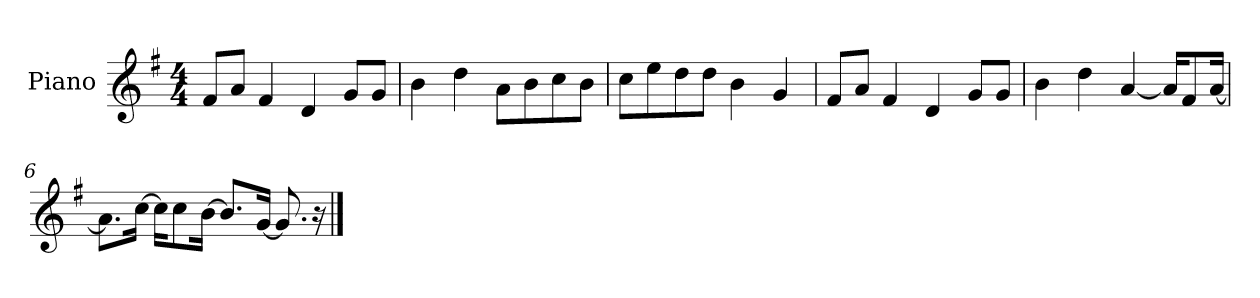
**kern
*part1
*staff1
*I"Piano
*I'P-no
*clefG2
*k[f#]
*M4/4
*MM90
=1
8f#/L
8a/J
4f#/
4d/
8g/L
8g/J
=2
4b\
4dd\
8a\L
8b\
8cc\
8b\J
=3
8cc\L
8ee\
8dd\
8dd\J
4b\
4g/
=4
8f#/L
8a/J
4f#/
4d/
8g/L
8g/J
=5
4b\
4dd\
[4a/
16a/KL]
8f#/
[16a/Jk
!!LO:LB:g=z
=6
8.a\L]
[16cc\Jk
16cc\KL]
8cc\
[16b\Jk
8.b/L]
[16g/Jk
8.g/]
16r
==
*-
